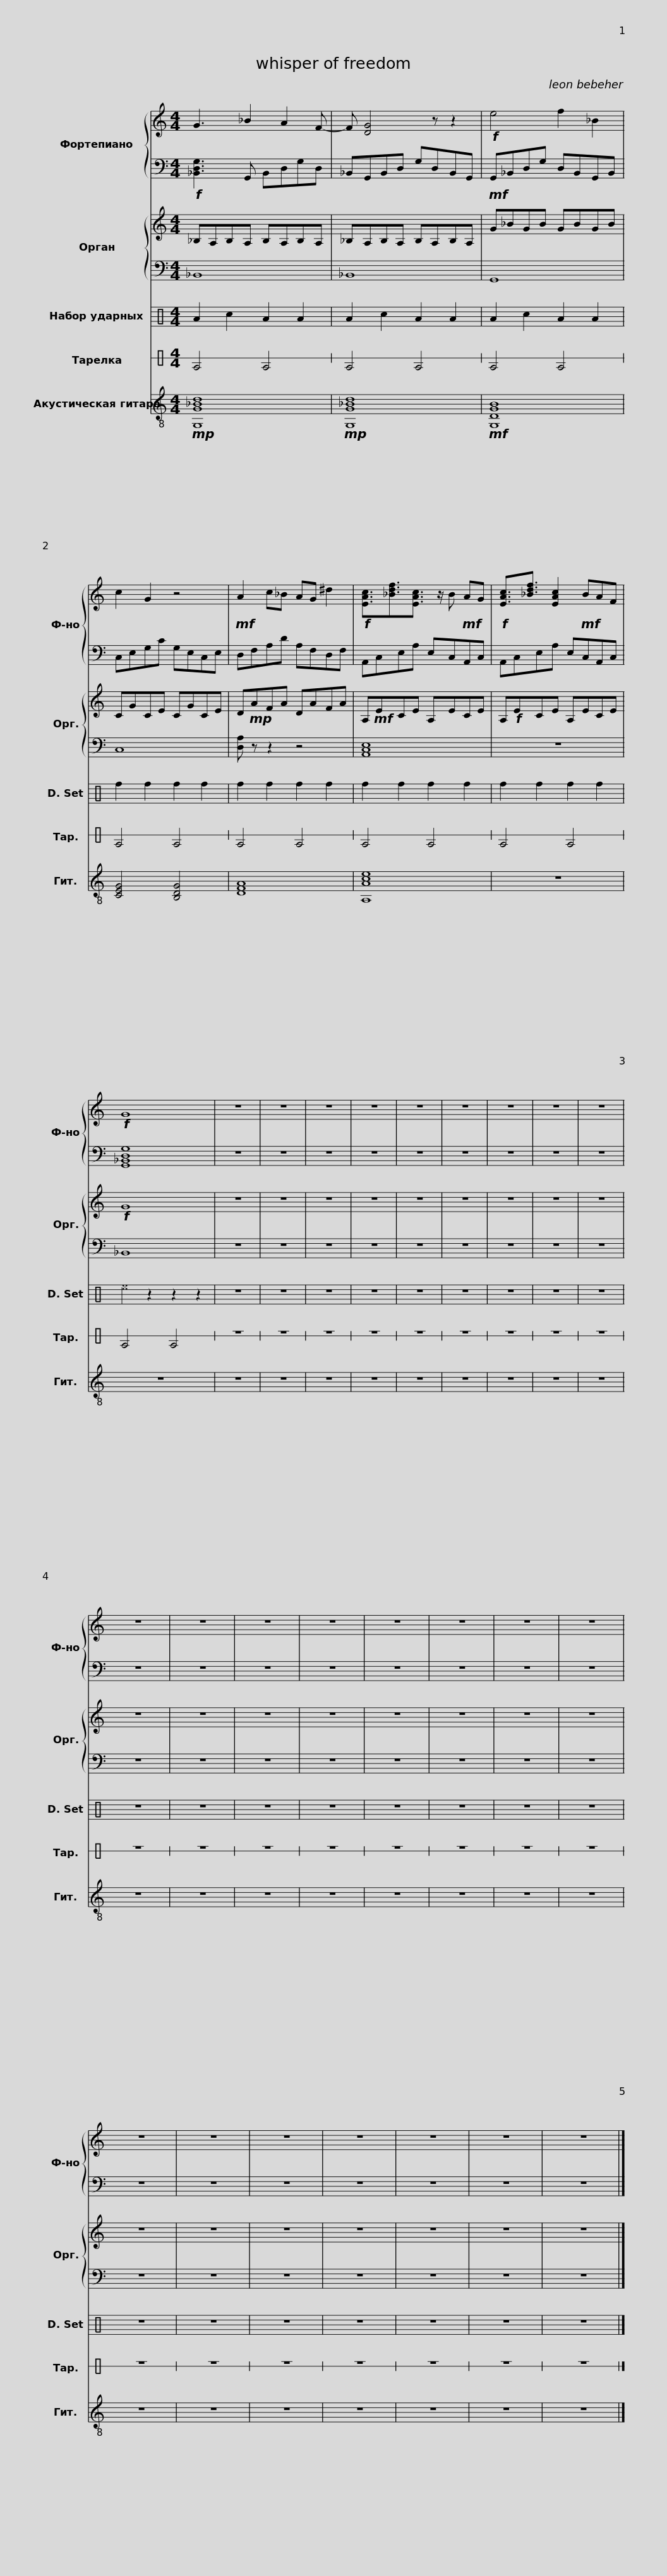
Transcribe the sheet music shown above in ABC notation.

X:1
%%score { 1 | 2 } { 3 | 4 } 5 6 7
L:1/8
M:4/4
I:linebreak $
K:C
V:1 treble
V:2 bass
V:3 treble
V:4 bass
V:5 perc
K:none
V:6 perc stafflines=1
K:none
V:7 treble-8
V:1
 G3 _B2 A2 F- | F [DG]4 z z2 |!f! e4 f2 _B2 |$ c2 G2 z4 |!mf! A2 c_B AG ^d2 | %5
!f! [EAc]3/2[_Bdf]3/2[EAc]3/2 z/ B!mf! AG |!f! [EAc]3/2[_Bdf]3/2 [EAc]2!mf! BAF |!f! G8 |$ z8 | z8 | %10
 z8 | z8 | z8 | z8 | z8 | %15
 z8 | z8 | z8 | z8 | z8 | %20
 z8 | z8 | z8 | z8 | z8 |$ %25
 z8 | z8 | z8 | z8 | z8 | %30
 z8 | z8 |] %32
V:2
!f! [_B,,D,G,]3 G,, B,,D,G,D, | _B,,G,,B,,D, G,D,B,,G,, |!mf! G,,_B,,D,G, D,B,,G,,B,, |$ C,E,G,C G,E,C,E, | D,F,A,D A,F,D,F, | %5
 A,,C,E,A, E,C,A,,C, | A,,C,E,A, E,C,A,,C, | [G,,_B,,D,G,]8 |$ z8 | z8 | %10
 z8 | z8 | z8 | z8 | z8 | %15
 z8 | z8 | z8 | z8 | z8 | %20
 z8 | z8 | z8 | z8 | z8 |$ %25
 z8 | z8 | z8 | z8 | z8 | %30
 z8 | z8 |] %32
V:3
 _B,A,B,A, B,A,B,A, | _B,A,B,A, B,A,B,A, | G_BGB GBGB |$ CGCE CGCE | D!mp!AFA DAFA | %5
 A,!mf!ECE A,ECE | A,!f!ECE A,ECE |!f! G8 |$ z8 | z8 | %10
 z8 | z8 | z8 | z8 | z8 | %15
 z8 | z8 | z8 | z8 | z8 | %20
 z8 | z8 | z8 | z8 | z8 |$ %25
 z8 | z8 | z8 | z8 | z8 | %30
 z8 | z8 |] %32
V:4
 _B,,8 | _B,,8 | G,,8 |$ C,8 | [D,A,] z z2 z4 | %5
 [A,,C,E,]8 | z8 | _B,,8 |$ z8 | z8 | %10
 z8 | z8 | z8 | z8 | z8 | %15
 z8 | z8 | z8 | z8 | z8 | %20
 z8 | z8 | z8 | z8 | z8 |$ %25
 z8 | z8 | z8 | z8 | z8 | %30
 z8 | z8 |] %32
V:5
 A2 c2 A2 A2 | A2 c2 A2 A2 | A2 c2 A2 A2 |$ f2 f2 f2 f2 | f2 f2 f2 f2 | %5
 f2 f2 f2 f2 | f2 f2 f2 f2 | ^e2 z2 z2 z2 |$ z8 | z8 | %10
 z8 | z8 | z8 | z8 | z8 | %15
 z8 | z8 | z8 | z8 | z8 | %20
 z8 | z8 | z8 | z8 | z8 |$ %25
 z8 | z8 | z8 | z8 | z8 | %30
 z8 | z8 |] %32
V:6
 E4 E4 | E4 E4 | E4 E4 |$ E4 E4 | E4 E4 | %5
 E4 E4 | E4 E4 | E4 E4 |$ z8 | z8 | %10
 z8 | z8 | z8 | z8 | z8 | %15
 z8 | z8 | z8 | z8 | z8 | %20
 z8 | z8 | z8 | z8 | z8 |$ %25
 z8 | z8 | z8 | z8 | z8 | %30
 z8 | z8 |] %32
V:7
!mp! [G,G_Bd]8 |!mp! [G,G_Bd]8 |!mf! [G,DGB]8 |$ [CEG]4 [B,DG]4 | [DFA]8 | %5
 [A,Ace]8 | z8 | z8 |$ z8 | z8 | %10
 z8 | z8 | z8 | z8 | z8 | %15
 z8 | z8 | z8 | z8 | z8 | %20
 z8 | z8 | z8 | z8 | z8 |$ %25
 z8 | z8 | z8 | z8 | z8 | %30
 z8 | z8 |] %32
